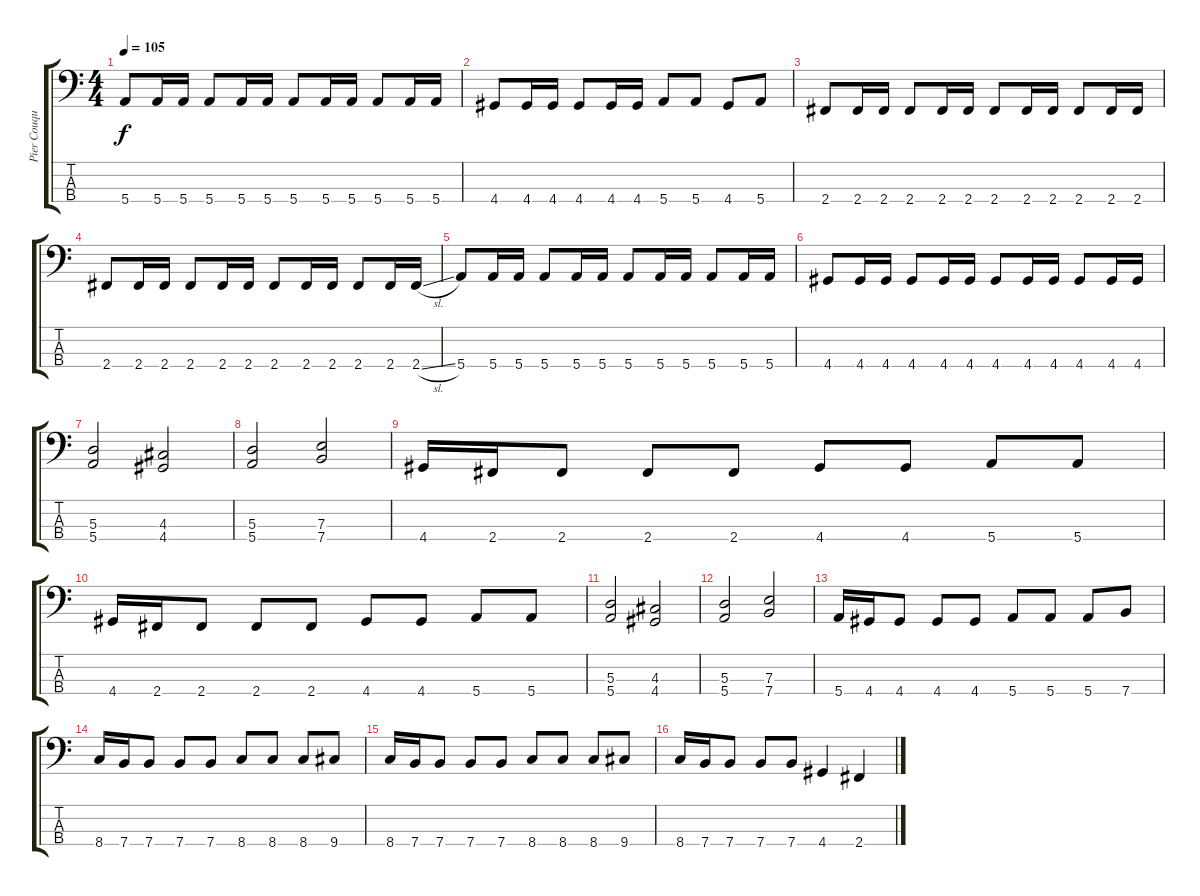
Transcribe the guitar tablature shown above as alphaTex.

\track ("Pier Couquet" "Pier Couqu") {instrument electricbasspick}
\staff {score tabs}
\tuning (G2 D2 A1 E1) {hide}
\ts (4 4)
\tempo 105
\clef f4
\ks c
5.4.8{dy f} 5.4.16 5.4.16 5.4.8 5.4.16 5.4.16 5.4.8 5.4.16 5.4.16 5.4.8 5.4.16 5.4.16 |
4.4.8 4.4.16 4.4.16 4.4.8 4.4.16 4.4.16 5.4.8 5.4.8 4.4.8 5.4.8 |
2.4.8 2.4.16 2.4.16 2.4.8 2.4.16 2.4.16 2.4.8 2.4.16 2.4.16 2.4.8 2.4.16 2.4.16 |
2.4.8 2.4.16 2.4.16 2.4.8 2.4.16 2.4.16 2.4.8 2.4.16 2.4.16 2.4.8 2.4.16 2.4{sl}.16 |
5.4.8 5.4.16 5.4.16 5.4.8 5.4.16 5.4.16 5.4.8 5.4.16 5.4.16 5.4.8 5.4.16 5.4.16 |
4.4.8 4.4.16 4.4.16 4.4.8 4.4.16 4.4.16 4.4.8 4.4.16 4.4.16 4.4.8 4.4.16 4.4.16 |
(5.3 5.4).2 (4.3 4.4).2 |
(5.3 5.4).2 (7.3 7.4).2 |
4.4.16 2.4.16 2.4.8 2.4.8 2.4.8 4.4.8 4.4.8 5.4.8 5.4.8 |
4.4.16 2.4.16 2.4.8 2.4.8 2.4.8 4.4.8 4.4.8 5.4.8 5.4.8 |
(5.3 5.4).2 (4.3 4.4).2 |
(5.3 5.4).2 (7.3 7.4).2 |
5.4.16 4.4.16 4.4.8 4.4.8 4.4.8 5.4.8 5.4.8 5.4.8 7.4.8 |
8.4.16 7.4.16 7.4.8 7.4.8 7.4.8 8.4.8 8.4.8 8.4.8 9.4.8 |
8.4.16 7.4.16 7.4.8 7.4.8 7.4.8 8.4.8 8.4.8 8.4.8 9.4.8 |
8.4.16 7.4.16 7.4.8 7.4.8 7.4.8 4.4.4 2.4.4
